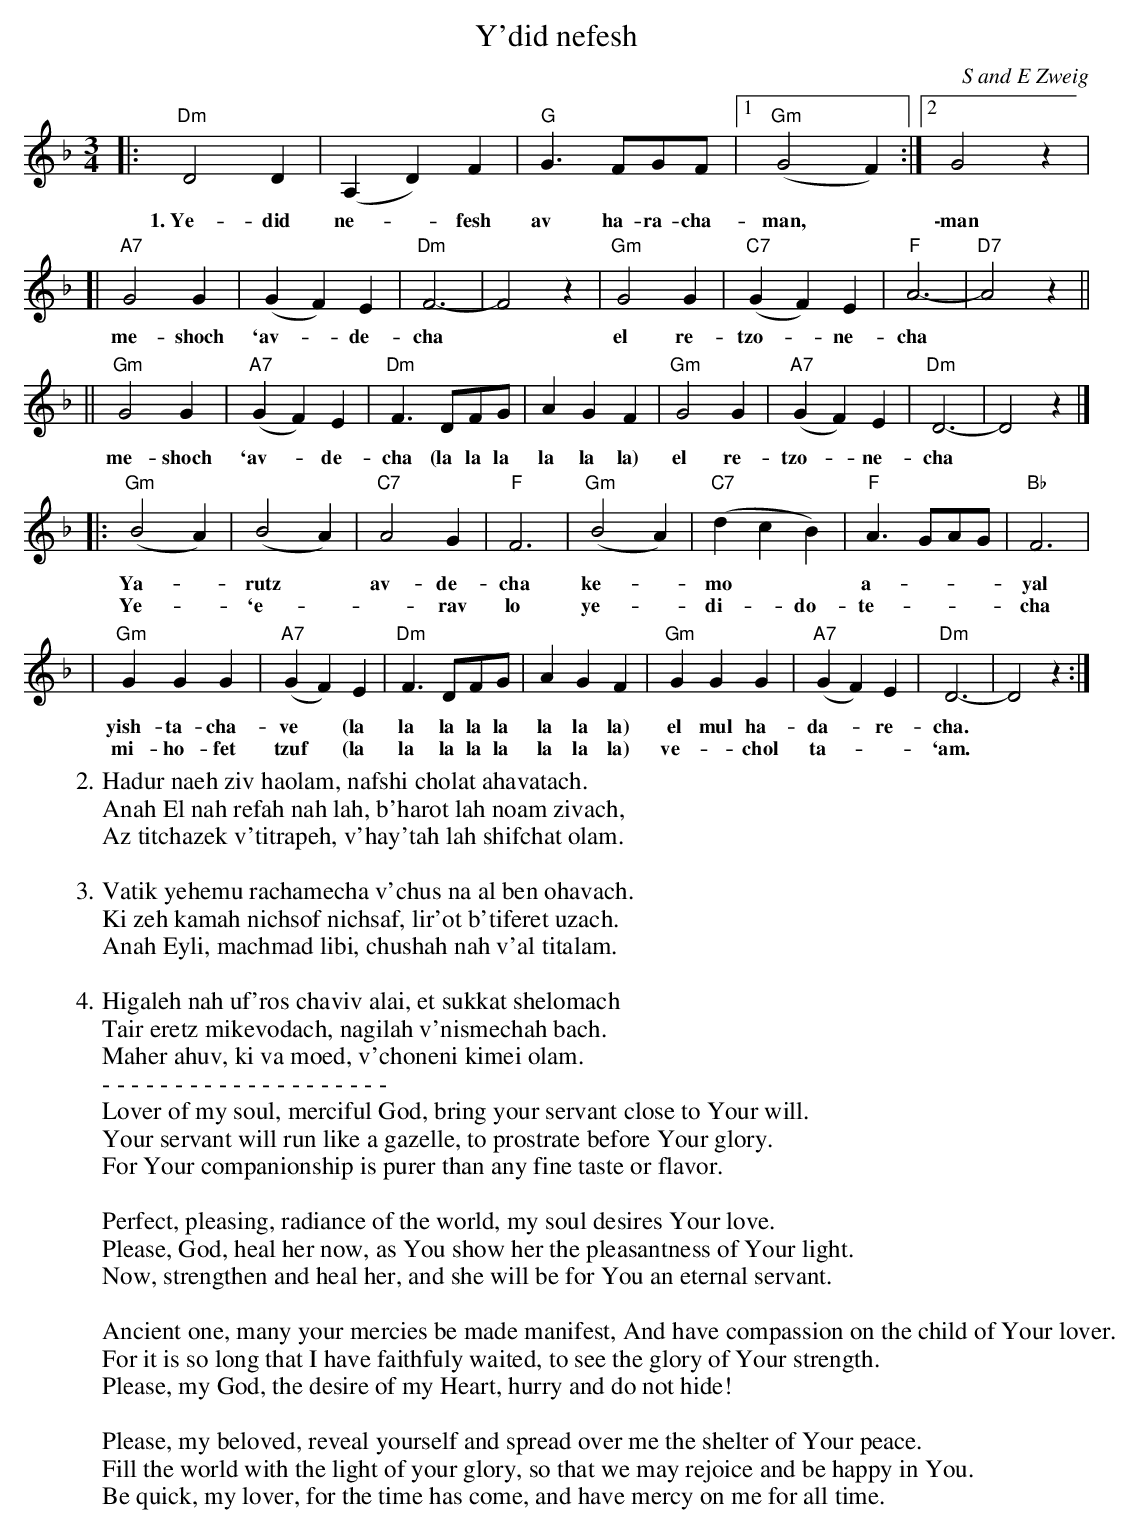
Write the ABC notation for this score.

X:1
T: Y'did nefesh
C: S and E Zweig
M: 3/4
L: 1/8
K: Dm
|: "Dm"D4 D2 | (A,2 D2) F2 | "G"G3 FGF |1 "Gm"(G4 F2) :|2 G4 z2 |
w:1.~Ye-did ne-*fesh av~~ ha-ra-cha-man,* \-man
[| "A7"G4 G2 | (G2 F2) E2 | "Dm"F6- | F4 z2 | "Gm"G4 G2 | "C7"(G2 F2) E2 | "F"A6- | "D7"A4 z2 ||
w: me-shoch `av-*de-cha* el re-tzo-*ne-cha
|| "Gm"G4 G2 | "A7"(G2 F2) E2 | "Dm"F3 DFG | A2 G2 F2 | "Gm"G4 G2 | "A7"(G2 F2) E2 | "Dm"D6- | D4 z2 |]
w: me-shoch `av-*de-cha (la la la la la la) el re-tzo-*ne-cha
|: "Gm"(B4 A2) | (B4 A2) | "C7"A4 G2 | "F"F6 | "Gm"(B4 A2) | "C7"(d2 c2 B2) | "F"A3 GAG | "Bb"F6 |
w: Ya-*rutz* av-de-cha ke-*mo** a-***yal
w: Ye-*`e-*-rav lo ye-*di-*do- te-***cha
| "Gm"G2 G2 G2 | "A7"(G2 F2) E2 | "Dm"F3 DFG | A2 G2 F2 | "Gm"G2 G2 G2 | "A7"(G2 F2) E2 | "Dm"D6- | D4 z2 :|
w: yish-ta-cha-ve* (la la la la la la la la) el mul ha-da-*re-cha.
w: mi-ho-fet tzuf* (la la la la la la la la) ve-*chol ta-*-`am.
W:2.Hadur naeh ziv haolam, nafshi cholat ahavatach.
W:Anah El nah refah nah lah, b'harot lah noam zivach,
W:Az titchazek v'titrapeh, v'hay'tah lah shifchat olam.
W:
W:3.Vatik yehemu rachamecha v'chus na al ben ohavach.
W:Ki zeh kamah nichsof nichsaf, lir'ot b'tiferet uzach.
W:Anah Eyli, machmad libi, chushah nah v'al titalam.
W:
W:4.Higaleh nah uf'ros chaviv alai, et sukkat shelomach
W:Tair eretz mikevodach, nagilah v'nismechah bach.
W:Maher ahuv, ki va moed, v'choneni kimei olam.
W:- - - - - - - - - - - - - - - - - - - -
W:Lover of my soul, merciful God, bring your servant close to Your will.
W:Your servant will run like a gazelle, to prostrate before Your glory.
W:For Your companionship is purer than any fine taste or flavor.
W:
W:Perfect, pleasing, radiance of the world, my soul desires Your love.
W:Please, God, heal her now, as You show her the pleasantness of Your light.
W:Now, strengthen and heal her, and she will be for You an eternal servant.
W:
W:Ancient one, many your mercies be made manifest, And have compassion on the child of Your lover.
W:For it is so long that I have faithfuly waited, to see the glory of Your strength.
W:Please, my God, the desire of my Heart, hurry and do not hide!
W:
W:Please, my beloved, reveal yourself and spread over me the shelter of Your peace.
W:Fill the world with the light of your glory, so that we may rejoice and be happy in You.
W:Be quick, my lover, for the time has come, and have mercy on me for all time.
